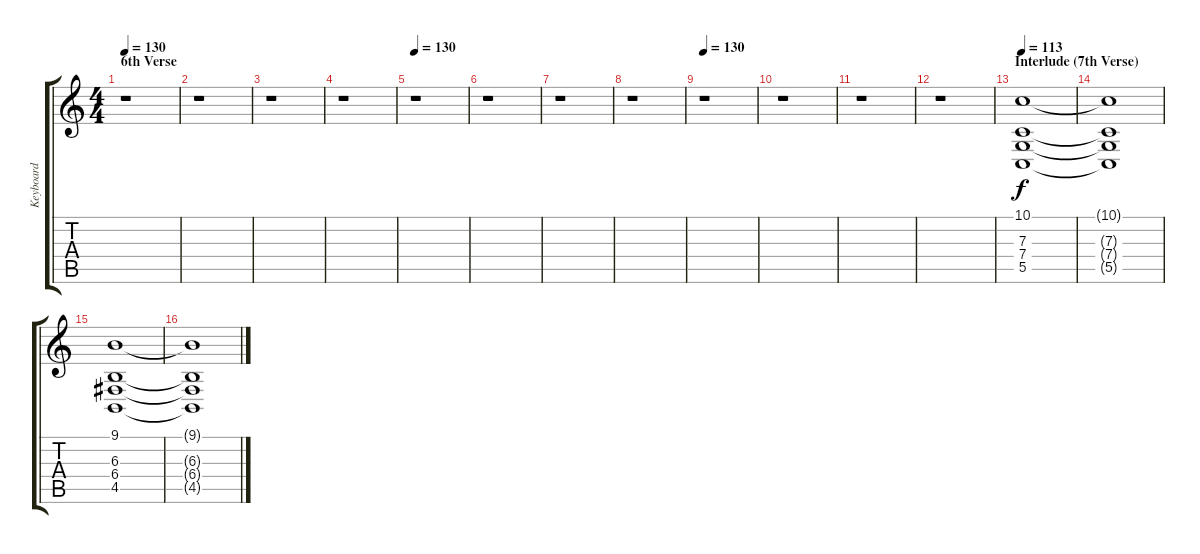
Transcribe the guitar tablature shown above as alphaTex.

\track ("Keyboard" "Keyboard") {instrument pad4choir}
\staff {score tabs}
\tuning (D4 A3 F3 C3 G2 D2) {hide}
\ts (4 4)
\section ("" "6th Verse")
\tempo 130
\clef g2
\ks c
r.1{dy f} |
r.1 |
r.1 |
r.1 |
\tempo 130
r.1 |
r.1 |
r.1 |
r.1 |
\tempo 130
r.1 |
r.1 |
r.1 |
r.1 |
\section ("" "Interlude (7th Verse)")
\tempo 113
(10.1 7.3 7.4 5.5).1{volume 9} |
(10.1{t} 7.3{t} 7.4{t} 5.5{t}).1 |
(9.1 6.3 6.4 4.5).1 |
(9.1{t} 6.3{t} 6.4{t} 4.5{t}).1
